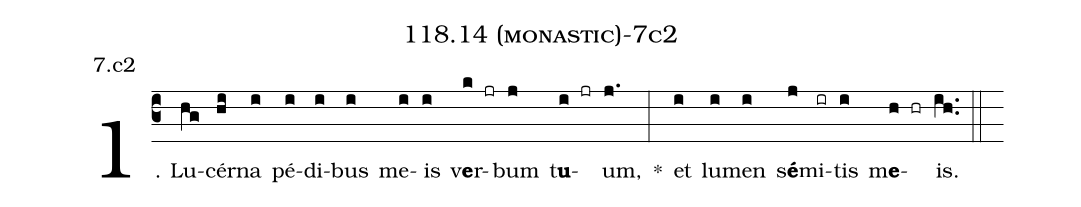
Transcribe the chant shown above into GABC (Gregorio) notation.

name: 118.14 (monastic)-7c2;
annotation: 7.c2;
%%
(c3)1. Lu(hg)cér(hi)na(i) pé(i)di(i)bus(i) me(i)is(i) v<b>e</b>r(k jr)bum(j) t<b>u</b>(i jr)um,(j.) *(:) et(i) lu(i)men(i) s<b>é</b>(j)mi(ir)tis(i) m<b>e</b>(h hr)is.(ih..) (::)
